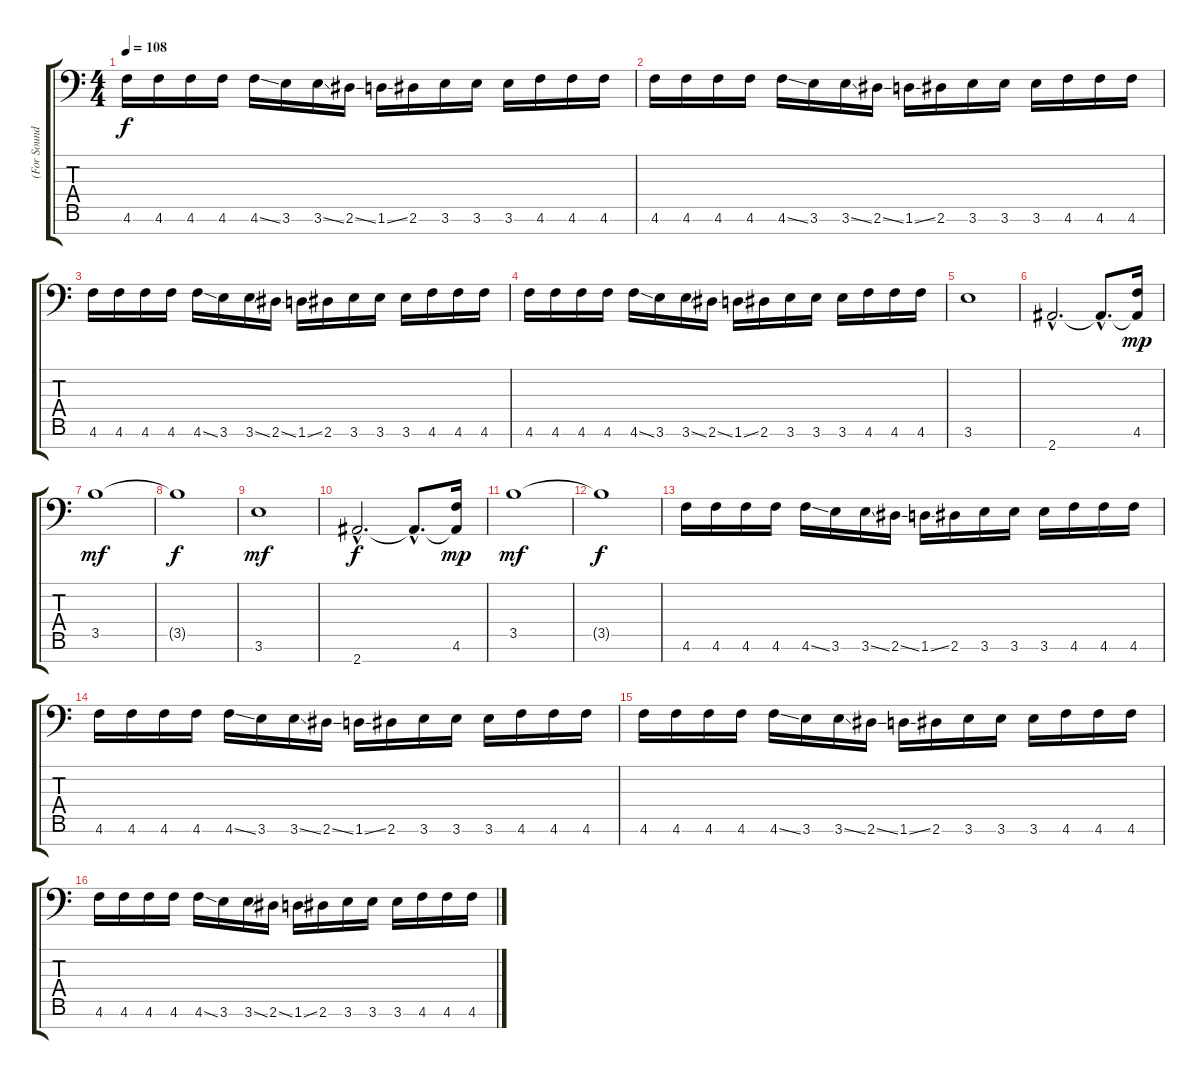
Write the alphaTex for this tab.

\track ("(For Sound)" "(For Sound") {instrument distortionguitar}
\staff {score tabs}
\tuning (Eb4 Bb3 Gb3 Db3 Ab2 Db2 Ab1) {hide}
\ts (4 4)
\tempo 108
\clef f4
\ks c
4.6.16{dy f} 4.6.16 4.6.16 4.6.16 4.6{ss}.16 3.6.16 3.6{ss}.16 2.6{ss}.16 1.6{ss}.16 2.6.16 3.6.16 3.6.16 3.6.16 4.6.16 4.6.16 4.6.16 |
4.6.16 4.6.16 4.6.16 4.6.16 4.6{ss}.16 3.6.16 3.6{ss}.16 2.6{ss}.16 1.6{ss}.16 2.6.16 3.6.16 3.6.16 3.6.16 4.6.16 4.6.16 4.6.16 |
4.6.16 4.6.16 4.6.16 4.6.16 4.6{ss}.16 3.6.16 3.6{ss}.16 2.6{ss}.16 1.6{ss}.16 2.6.16 3.6.16 3.6.16 3.6.16 4.6.16 4.6.16 4.6.16 |
4.6.16 4.6.16 4.6.16 4.6.16 4.6{ss}.16 3.6.16 3.6{ss}.16 2.6{ss}.16 1.6{ss}.16 2.6.16 3.6.16 3.6.16 3.6.16 4.6.16 4.6.16 4.6.16 |
3.6.1 |
2.7{hac}.2{d} 2.7{hac t}.8{d} (4.6 2.7{t}).16{dy mp} |
3.5.1{dy mf} |
3.5{t}.1{dy f} |
3.6.1{dy mf} |
2.7{hac}.2{d dy f} 2.7{hac t}.8{d} (4.6 2.7{t}).16{dy mp} |
3.5.1{dy mf} |
3.5{t}.1{dy f} |
4.6.16{instrument distortionguitar} 4.6.16 4.6.16 4.6.16 4.6{ss}.16 3.6.16 3.6{ss}.16 2.6{ss}.16 1.6{ss}.16 2.6.16 3.6.16 3.6.16 3.6.16 4.6.16 4.6.16 4.6.16 |
4.6.16 4.6.16 4.6.16 4.6.16 4.6{ss}.16 3.6.16 3.6{ss}.16 2.6{ss}.16 1.6{ss}.16 2.6.16 3.6.16 3.6.16 3.6.16 4.6.16 4.6.16 4.6.16 |
4.6.16 4.6.16 4.6.16 4.6.16 4.6{ss}.16 3.6.16 3.6{ss}.16 2.6{ss}.16 1.6{ss}.16 2.6.16 3.6.16 3.6.16 3.6.16 4.6.16 4.6.16 4.6.16 |
4.6.16 4.6.16 4.6.16 4.6.16 4.6{ss}.16 3.6.16 3.6{ss}.16 2.6{ss}.16 1.6{ss}.16 2.6.16 3.6.16 3.6.16 3.6.16 4.6.16 4.6.16 4.6.16
